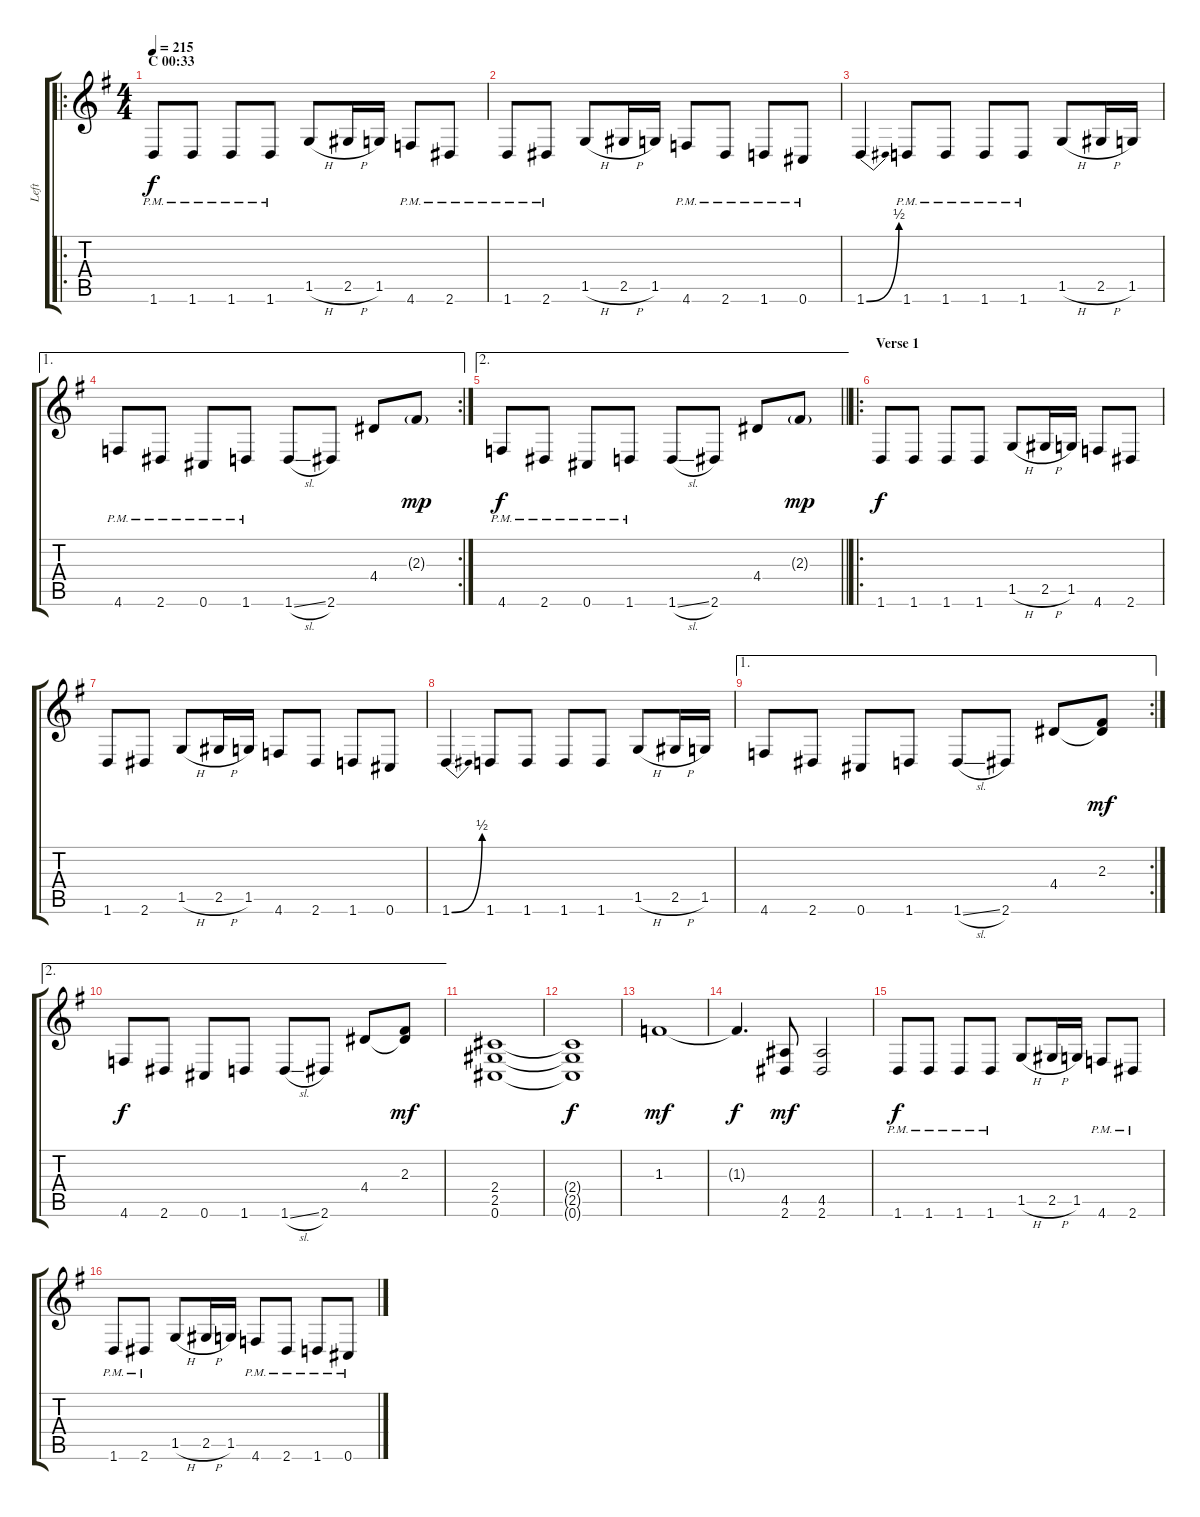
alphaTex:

\track ("Left" "Left") {instrument distortionguitar}
\staff {score tabs}
\tuning (Db4 Ab3 E3 B2 Gb2 Db2) {hide}
\ro
\ts (4 4)
\section ("" "C 00:33")
\tempo 215
\clef g2
\ks eminor
1.6{pm}.8{dy f} 1.6{pm}.8 1.6{pm}.8 1.6{pm}.8 1.5{h}.8 2.5{h}.16 1.5.16 4.6{pm}.8 2.6{pm}.8 |
1.6{pm}.8 2.6{pm}.8 1.5{h}.8 2.5{h}.16 1.5.16 4.6{pm}.8 2.6{pm}.8 1.6{pm}.8 0.6{pm}.8 |
1.6{be (bend 0 0 60 2)}.4 1.6{pm}.8 1.6{pm}.8 1.6{pm}.8 1.6{pm}.8 1.5{h}.8 2.5{h}.16 1.5.16 |
\ae 1
\rc 2
4.6{pm}.8 2.6{pm}.8 0.6{pm}.8 1.6{pm}.8 1.6{sl}.8 2.6.8 4.4.8 2.3{g}.8{dy mp} |
\ae 2
\barLineRight lightlight
4.6{pm}.8{dy f} 2.6{pm}.8 0.6{pm}.8 1.6{pm}.8 1.6{sl}.8 2.6.8 4.4.8 2.3{g}.8{dy mp} |
\ro
\section ("" "Verse 1")
1.6.8{dy f} 1.6.8 1.6.8 1.6.8 1.5{h}.8 2.5{h}.16 1.5.16 4.6.8 2.6.8 |
1.6.8 2.6.8 1.5{h}.8 2.5{h}.16 1.5.16 4.6.8 2.6.8 1.6.8 0.6.8 |
1.6{be (bend 0 0 60 2)}.4 1.6.8 1.6.8 1.6.8 1.6.8 1.5{h}.8 2.5{h}.16 1.5.16 |
\ae 1
\rc 2
4.6.8 2.6.8 0.6.8 1.6.8 1.6{sl}.8 2.6.8 4.4.8 (2.3 4.4{t}).8{dy mf} |
\ae 2
4.6.8{dy f} 2.6.8 0.6.8 1.6.8 1.6{sl}.8 2.6.8 4.4.8 (2.3 4.4{t}).8{dy mf} |
(2.4 2.5 0.6).1 |
(2.4{t} 2.5{t} 0.6{t}).1{dy f} |
1.3.1{dy mf} |
1.3{t}.4{d dy f} (4.5 2.6).8{dy mf} (4.5 2.6).2 |
1.6{pm}.8{dy f} 1.6{pm}.8 1.6{pm}.8 1.6{pm}.8 1.5{h}.8 2.5{h}.16 1.5.16 4.6{pm}.8 2.6{pm}.8 |
1.6{pm}.8 2.6{pm}.8 1.5{h}.8 2.5{h}.16 1.5.16 4.6{pm}.8 2.6{pm}.8 1.6{pm}.8 0.6{pm}.8
